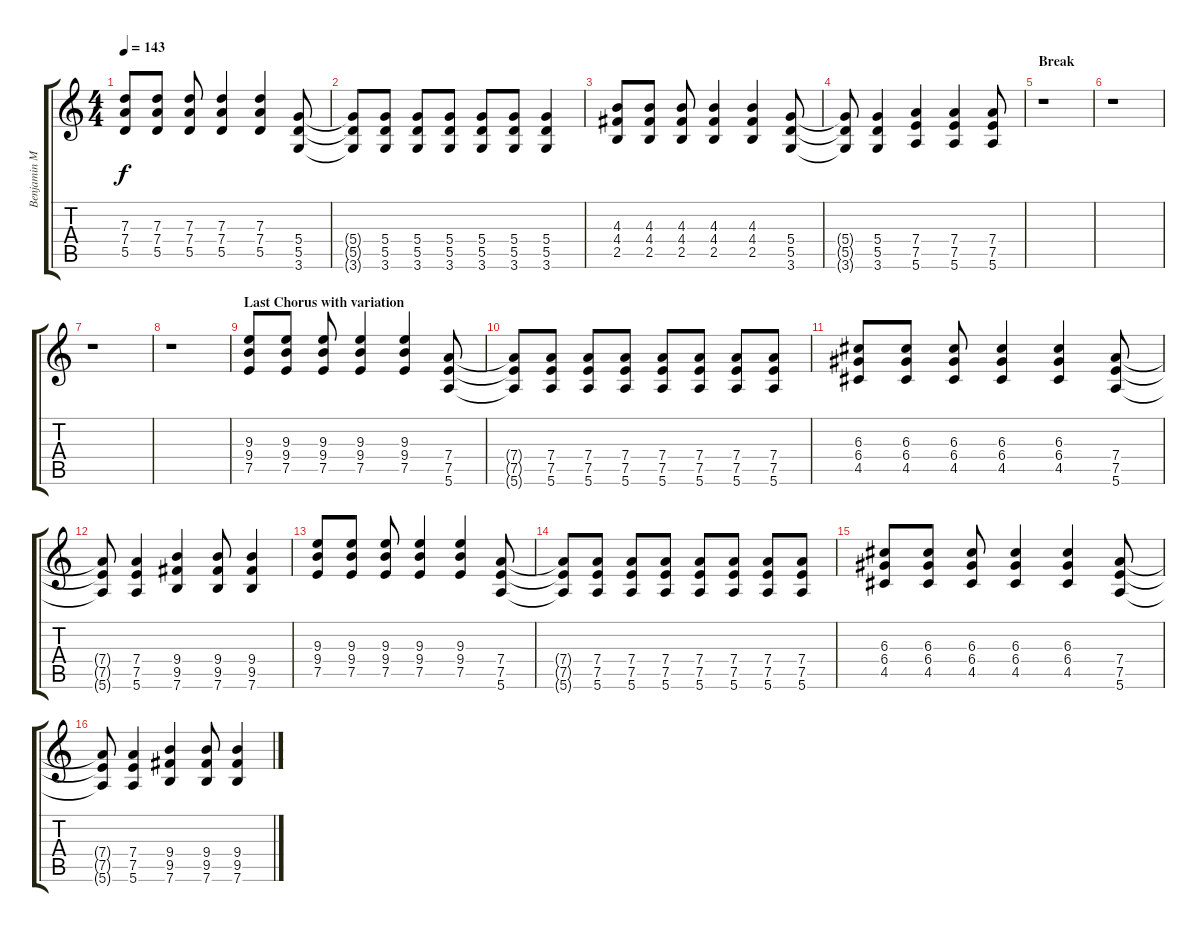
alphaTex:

\track ("Benjamin Madden - Rythm Guitar" "Benjamin M") {instrument distortionguitar}
\staff {score tabs}
\tuning (E4 B3 G3 D3 A2 E2) {hide}
\ts (4 4)
\tempo 143
\clef g2
\ks c
(7.3 7.4 5.5).8{dy f} (7.3 7.4 5.5).8 (7.3 7.4 5.5).8 (7.3 7.4 5.5).4 (7.3 7.4 5.5).4 (5.4 5.5 3.6).8 |
(5.4{t} 5.5{t} 3.6{t}).8 (5.4 5.5 3.6).8 (5.4 5.5 3.6).8 (5.4 5.5 3.6).8 (5.4 5.5 3.6).8 (5.4 5.5 3.6).8 (5.4 5.5 3.6).4 |
(4.3 4.4 2.5).8 (4.3 4.4 2.5).8 (4.3 4.4 2.5).8 (4.3 4.4 2.5).4 (4.3 4.4 2.5).4 (5.4 5.5 3.6).8 |
(5.4{t} 5.5{t} 3.6{t}).8 (5.4 5.5 3.6).4 (7.4 7.5 5.6).4 (7.4 7.5 5.6).4 (7.4 7.5 5.6).8 |
\section ("" "Break")
r.1 |
r.1 |
r.1 |
r.1 |
\section ("" "Last Chorus with variation")
(9.3 9.4 7.5).8 (9.3 9.4 7.5).8 (9.3 9.4 7.5).8 (9.3 9.4 7.5).4 (9.3 9.4 7.5).4 (7.4 7.5 5.6).8 |
(7.4{t} 7.5{t} 5.6{t}).8 (7.4 7.5 5.6).8 (7.4 7.5 5.6).8 (7.4 7.5 5.6).8 (7.4 7.5 5.6).8 (7.4 7.5 5.6).8 (7.4 7.5 5.6).8 (7.4 7.5 5.6).8 |
(6.3 6.4 4.5).8 (6.3 6.4 4.5).8 (6.3 6.4 4.5).8 (6.3 6.4 4.5).4 (6.3 6.4 4.5).4 (7.4 7.5 5.6).8 |
(7.4{t} 7.5{t} 5.6{t}).8 (7.4 7.5 5.6).4 (9.4 9.5 7.6).4 (9.4 9.5 7.6).8 (9.4 9.5 7.6).4 |
(9.3 9.4 7.5).8 (9.3 9.4 7.5).8 (9.3 9.4 7.5).8 (9.3 9.4 7.5).4 (9.3 9.4 7.5).4 (7.4 7.5 5.6).8 |
(7.4{t} 7.5{t} 5.6{t}).8 (7.4 7.5 5.6).8 (7.4 7.5 5.6).8 (7.4 7.5 5.6).8 (7.4 7.5 5.6).8 (7.4 7.5 5.6).8 (7.4 7.5 5.6).8 (7.4 7.5 5.6).8 |
(6.3 6.4 4.5).8 (6.3 6.4 4.5).8 (6.3 6.4 4.5).8 (6.3 6.4 4.5).4 (6.3 6.4 4.5).4 (7.4 7.5 5.6).8 |
(7.4{t} 7.5{t} 5.6{t}).8 (7.4 7.5 5.6).4 (9.4 9.5 7.6).4 (9.4 9.5 7.6).8 (9.4 9.5 7.6).4
